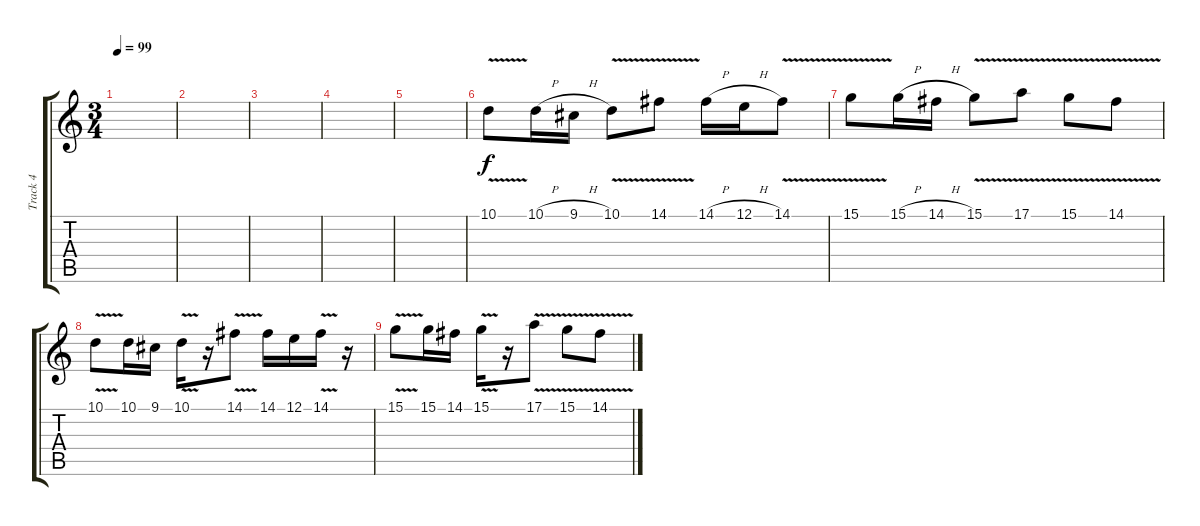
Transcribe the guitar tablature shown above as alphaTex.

\track ("Track 4" "Track 4") {instrument piccolo}
\staff {score tabs}
\tuning (E4 B3 G3 D3 A2 E2) {hide}
\ts (3 4)
\tempo 99
\clef g2
\ks c
|
|
|
|
|
10.1{v}.8 10.1{h}.16 9.1{h}.16 10.1{v}.8 14.1{v}.8 14.1{h}.16 12.1{h}.16 14.1{v}.8 |
15.1{v}.8 15.1{h}.16 14.1{h}.16 15.1{v}.8 17.1{v}.8 15.1{v}.8 14.1{v}.8 |
10.1{v}.8 10.1.16 9.1.16 10.1{v}.16 r.16 14.1{v}.8 14.1.16 12.1.16 14.1{v}.16 r.16 |
15.1{v}.8 15.1.16 14.1.16 15.1{v}.16 r.16 17.1{v}.8 15.1{v}.8 14.1{v}.8
